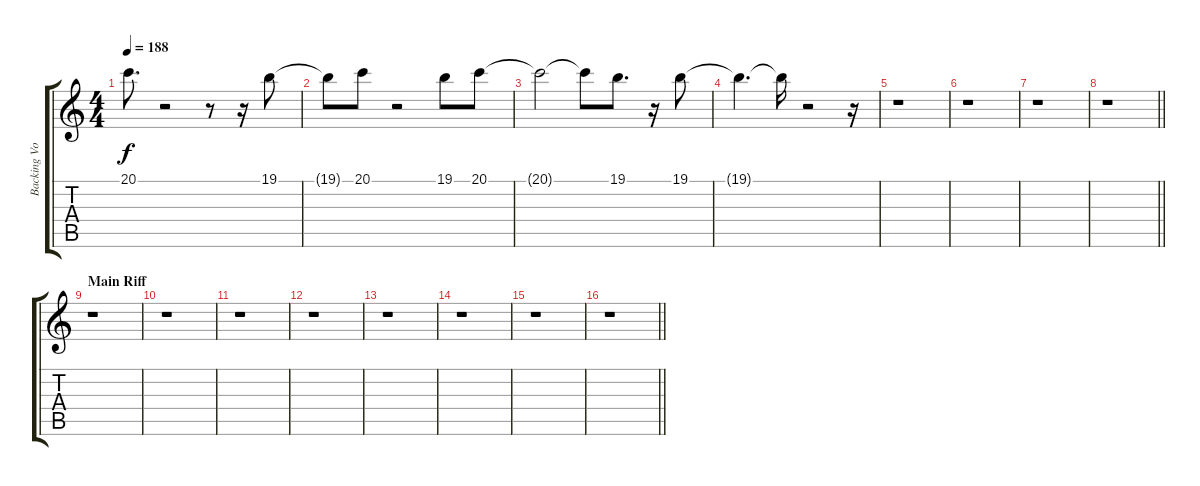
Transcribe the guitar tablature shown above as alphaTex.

\track ("Backing Vocal" "Backing Vo") {instrument choiraahs}
\staff {score tabs}
\tuning (E4 B3 G3 D3 A2 E2) {hide}
\ts (4 4)
\tempo 188
\clef g2
\ks c
20.1{t}.8{d dy f} r.2 r.8 r.16 19.1.8 |
19.1{t}.8 20.1.8 r.2 19.1.8 20.1.8 |
20.1{t}.2 20.1{t}.8 19.1.8{d} r.16 19.1.8 |
19.1{t}.4{d} 19.1{t}.16 r.2 r.16 |
r.1 |
r.1 |
r.1 |
\barLineRight lightlight
r.1 |
\section ("" "Main Riff")
r.1 |
r.1 |
r.1 |
r.1 |
r.1 |
r.1 |
r.1 |
\barLineRight lightlight
r.1
